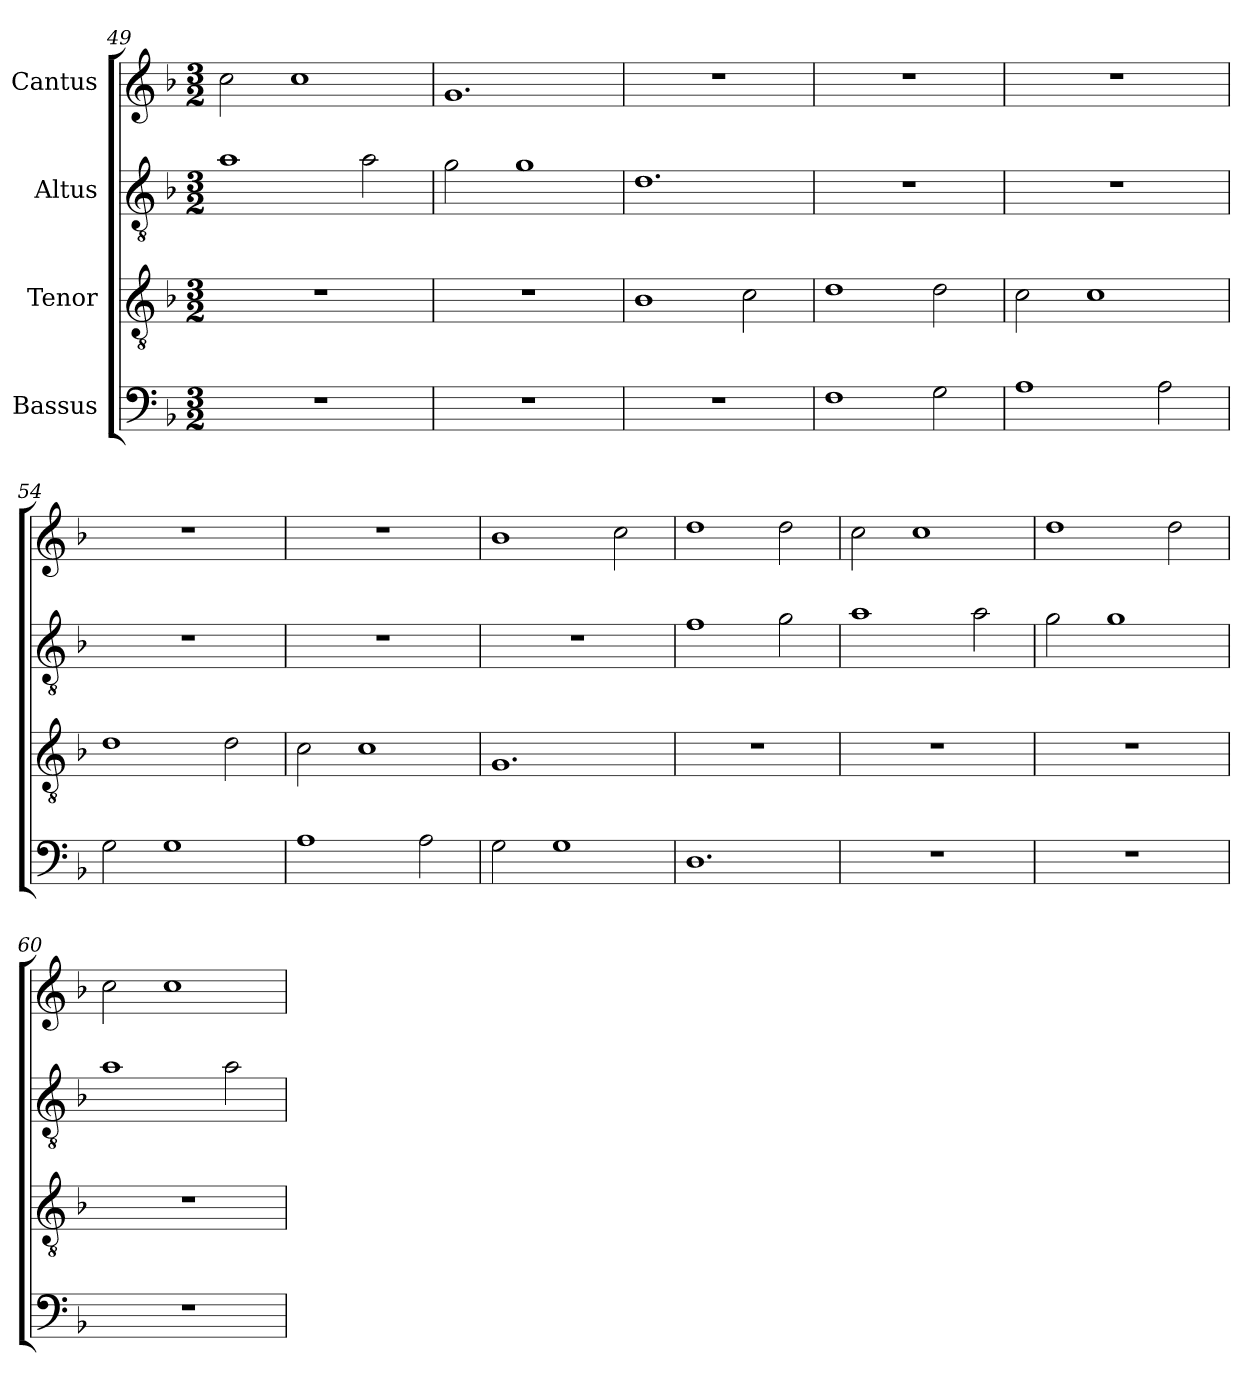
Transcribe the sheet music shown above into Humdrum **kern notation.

**kern	**kern	**kern	**kern
*part4	*part3	*part2	*part1
*staff4	*staff3	*staff2	*staff1
*I"Bassus	*I"Tenor	*I"Altus	*I"Cantus
*clefF4	*clefGv2	*clefGv2	*clefG2
*	*ITrd7c12	*ITrd7c12	*
*k[b-]	*k[b-]	*k[b-]	*k[b-]
*F:	*F:	*F:	*F:
*M3/2	*M3/2	*M3/2	*M3/2
=49	=49	=49	=49
!LO:N:vis=1	!LO:N:vis=1	!	!
1.r	1.r	1Ai	2cci\
.	.	.	1cci
.	.	2Ai\	.
=50	=50	=50	=50
!LO:N:vis=1	!LO:N:vis=1	!	!
1.r	1.r	2Gi\	1.gi
.	.	1Gi	.
!!LO:LB:g=z
=51	=51	=51	=51
!LO:N:vis=1	!	!	!LO:N:vis=1
1.r	1BB-i	1.Di	1.r
.	2Ci\	.	.
=52	=52	=52	=52
!	!	!LO:N:vis=1	!LO:N:vis=1
1Fi	1Di	1.r	1.r
2Gi\	2Di\	.	.
=53	=53	=53	=53
!	!	!LO:N:vis=1	!LO:N:vis=1
1Ai	2Ci\	1.r	1.r
.	1Ci	.	.
2Ai\	.	.	.
=54	=54	=54	=54
!	!	!LO:N:vis=1	!LO:N:vis=1
2Gi\	1Di	1.r	1.r
1Gi	.	.	.
.	2Di\	.	.
=55	=55	=55	=55
!	!	!LO:N:vis=1	!LO:N:vis=1
1Ai	2Ci\	1.r	1.r
.	1Ci	.	.
2Ai\	.	.	.
=56	=56	=56	=56
!	!	!LO:N:vis=1	!
2Gi\	1.GGi	1.r	1b-i
1Gi	.	.	.
.	.	.	2cci\
=57	=57	=57	=57
!	!LO:N:vis=1	!	!
1.Di	1.r	1Fi	1ddi
.	.	2Gi\	2ddi\
=58	=58	=58	=58
!LO:N:vis=1	!LO:N:vis=1	!	!
1.r	1.r	1Ai	2cci\
.	.	.	1cci
.	.	2Ai\	.
!!LO:LB:g=z
=59	=59	=59	=59
!LO:N:vis=1	!LO:N:vis=1	!	!
1.r	1.r	2Gi\	1ddi
.	.	1Gi	.
.	.	.	2ddi\
=60	=60	=60	=60
!LO:N:vis=1	!LO:N:vis=1	!	!
1.r	1.r	1Ai	2cci\
.	.	.	1cci
.	.	2Ai\	.
=	=	=	=
*-	*-	*-	*-
